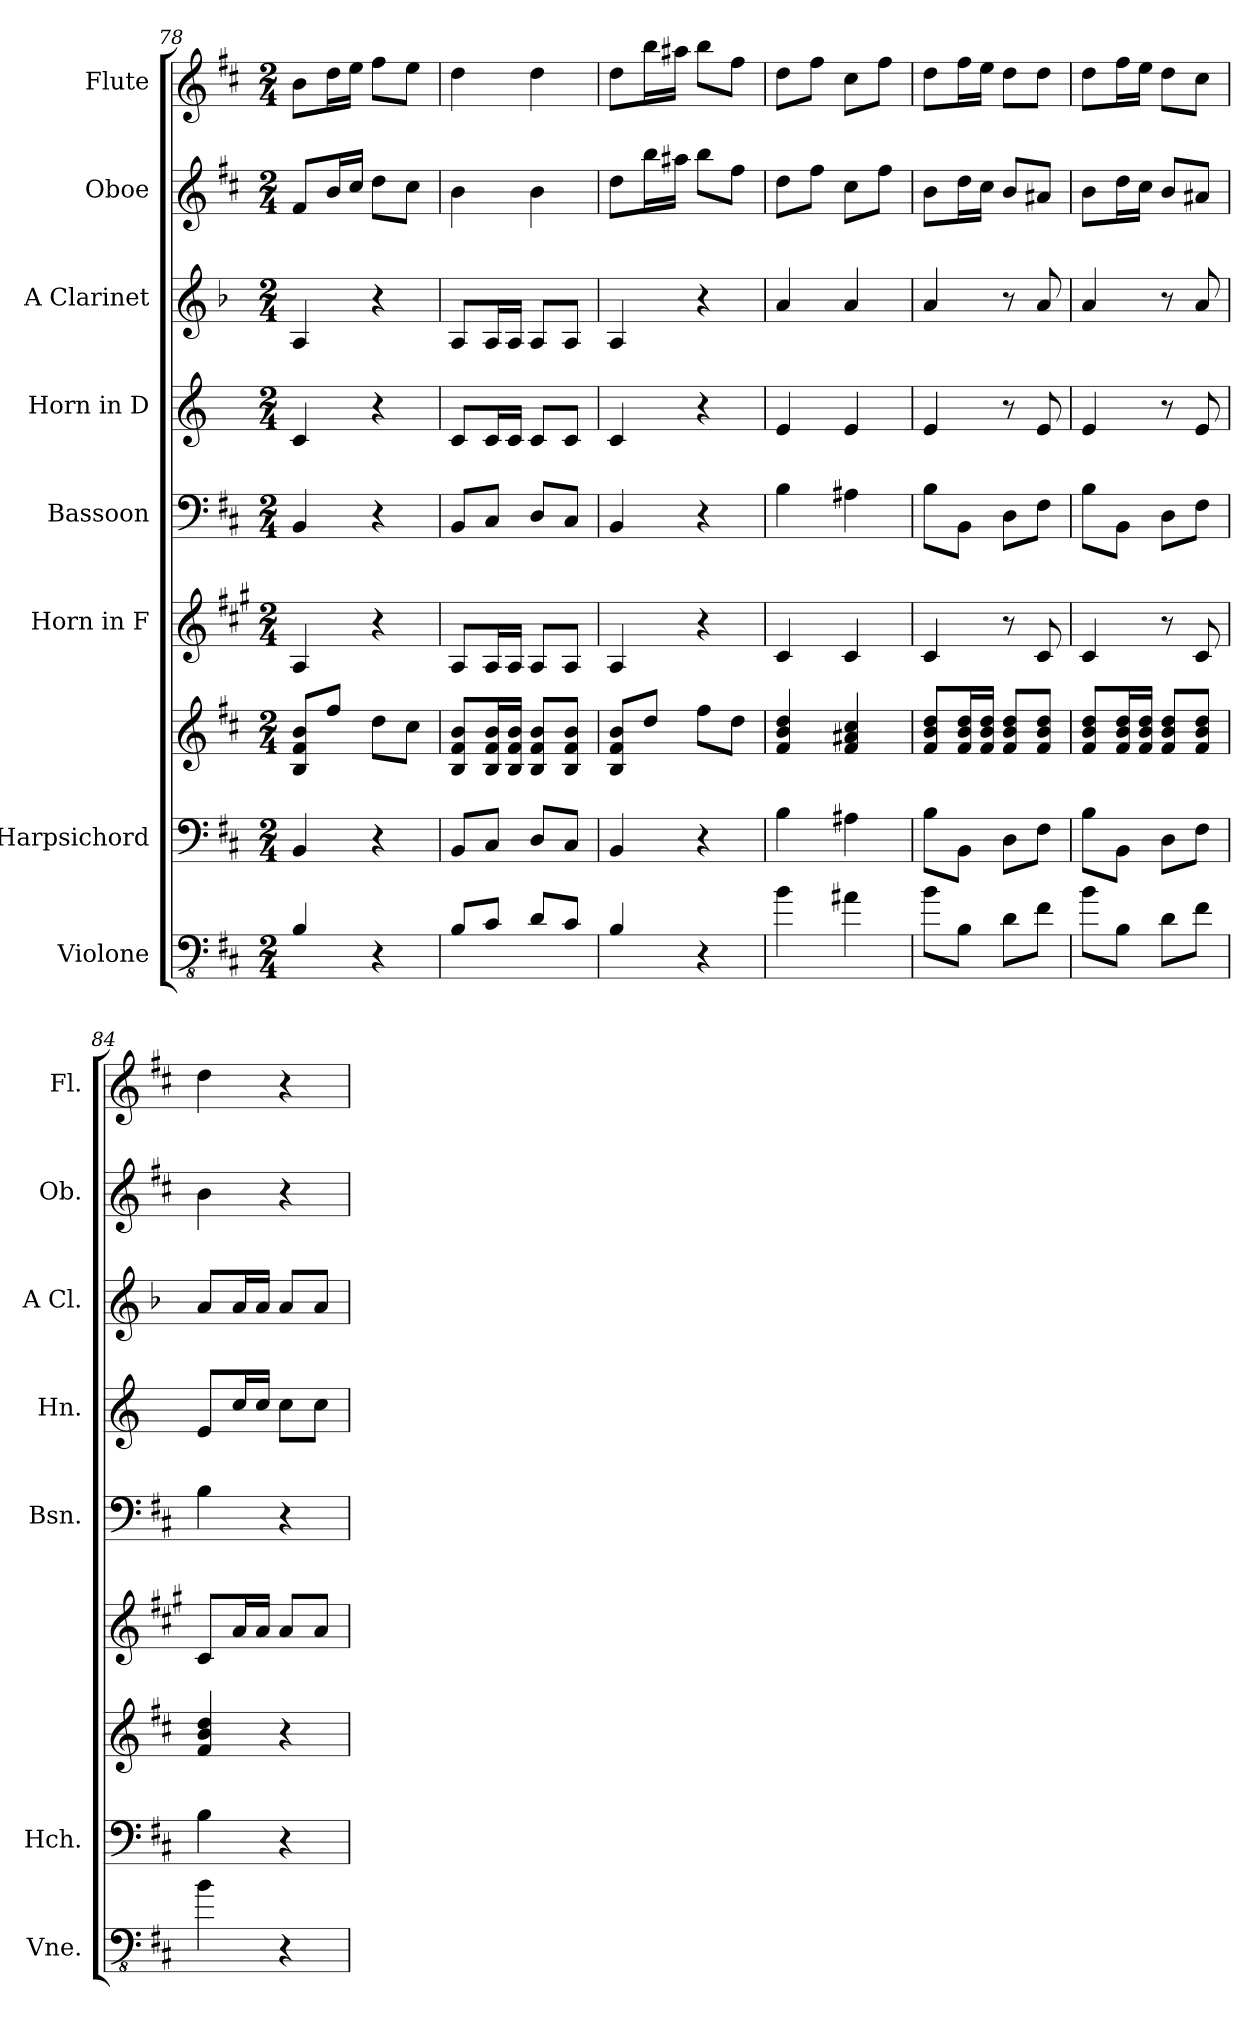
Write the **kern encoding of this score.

**kern	**kern	**kern	**kern	**kern	**kern	**kern	**kern	**kern
*part8	*part7	*part7	*part6	*part5	*part4	*part3	*part2	*part1
*staff9	*staff8	*staff7	*staff6	*staff5	*staff4	*staff3	*staff2	*staff1
*I"Violone	*I"Harpsichord	*	*I"Horn in F	*I"Bassoon	*I"Horn in D	*I"A Clarinet	*I"Oboe	*I"Flute
*I'Vne.	*I'Hch.	*	*	*I'Bsn.	*I'Hn.	*I'A Cl.	*I'Ob.	*I'Fl.
*clefFv4	*clefF4	*clefG2	*clefG2	*clefF4	*clefG2	*clefG2	*clefG2	*clefG2
*ITrd7c12	*	*	*ITrd4c7	*	*ITrd6c10	*ITrd2c3	*	*
*k[f#c#]	*k[f#c#]	*k[f#c#]	*k[f#c#]	*k[f#c#]	*k[f#c#]	*k[f#c#]	*k[f#c#]	*k[f#c#]
*M2/4	*M2/4	*M2/4	*M2/4	*M2/4	*M2/4	*M2/4	*M2/4	*M2/4
=78	=78	=78	=78	=78	=78	=78	=78	=78
4BBB/	4BB/	8B/ 8f#/ 8b/L	4D/	4BB/	4D/	4F#/	8f#/L	8b\L
.	.	8ff#/J	.	.	.	.	16b/L	16dd\L
.	.	.	.	.	.	.	16cc#/JJ	16ee\JJ
4r	4r	8dd\L	4r	4r	4r	4r	8dd\L	8ff#\L
.	.	8cc#\J	.	.	.	.	8cc#\J	8ee\J
=79	=79	=79	=79	=79	=79	=79	=79	=79
8BBB/L	8BB/L	8B/ 8f#/ 8b/L	8D/L	8BB/L	8D/L	8F#/L	4b\	4dd\
8CC#/J	8C#/J	16B/ 16f#/ 16b/L	16D/L	8C#/J	16D/L	16F#/L	.	.
.	.	16B/ 16f#/ 16b/JJ	16D/JJ	.	16D/JJ	16F#/JJ	.	.
8DD/L	8D/L	8B/ 8f#/ 8b/L	8D/L	8D/L	8D/L	8F#/L	4b\	4dd\
8CC#/J	8C#/J	8B/ 8f#/ 8b/J	8D/J	8C#/J	8D/J	8F#/J	.	.
=80	=80	=80	=80	=80	=80	=80	=80	=80
4BBB/	4BB/	8B/ 8f#/ 8b/L	4D/	4BB/	4D/	4F#/	8dd\L	8dd\L
.	.	8dd/J	.	.	.	.	16bb\L	16bb\L
.	.	.	.	.	.	.	16aa#X\JJ	16aa#X\JJ
4r	4r	8ff#\L	4r	4r	4r	4r	8bb\L	8bb\L
.	.	8dd\J	.	.	.	.	8ff#\J	8ff#\J
=81	=81	=81	=81	=81	=81	=81	=81	=81
4BB\	4B\	4f#/ 4b/ 4dd/	4F#/	4B\	4F#/	4f#/	8dd\L	8dd\L
.	.	.	.	.	.	.	8ff#\J	8ff#\J
4AA#X\	4A#X\	4f#/ 4a#X/ 4cc#/	4F#/	4A#X\	4F#/	4f#/	8cc#\L	8cc#\L
.	.	.	.	.	.	.	8ff#\J	8ff#\J
!!LO:PB:g=z
=82	=82	=82	=82	=82	=82	=82	=82	=82
8BB\L	8B\L	8f#/ 8b/ 8dd/L	4F#/	8B\L	4F#/	4f#/	8b\L	8dd\L
8BBB\J	8BB\J	16f#/ 16b/ 16dd/L	.	8BB\J	.	.	16dd\L	16ff#\L
.	.	16f#/ 16b/ 16dd/JJ	.	.	.	.	16cc#\JJ	16ee\JJ
8DD\L	8D\L	8f#/ 8b/ 8dd/L	8r	8D\L	8r	8r	8b/L	8dd\L
8FF#\J	8F#\J	8f#/ 8b/ 8dd/J	8F#/	8F#\J	8F#/	8f#/	8a#X/J	8dd\J
=83	=83	=83	=83	=83	=83	=83	=83	=83
8BB\L	8B\L	8f#/ 8b/ 8dd/L	4F#/	8B\L	4F#/	4f#/	8b\L	8dd\L
8BBB\J	8BB\J	16f#/ 16b/ 16dd/L	.	8BB\J	.	.	16dd\L	16ff#\L
.	.	16f#/ 16b/ 16dd/JJ	.	.	.	.	16cc#\JJ	16ee\JJ
8DD\L	8D\L	8f#/ 8b/ 8dd/L	8r	8D\L	8r	8r	8b/L	8dd\L
8FF#\J	8F#\J	8f#/ 8b/ 8dd/J	8F#/	8F#\J	8F#/	8f#/	8a#X/J	8cc#\J
=84	=84	=84	=84	=84	=84	=84	=84	=84
4BB\	4B\	4f#/ 4b/ 4dd/	8F#/L	4B\	8F#/L	8f#/L	4b\	4dd\
.	.	.	16d/L	.	16d/L	16f#/L	.	.
.	.	.	16d/JJ	.	16d/JJ	16f#/JJ	.	.
4r	4r	4r	8d/L	4r	8d\L	8f#/L	4r	4r
.	.	.	8d/J	.	8d\J	8f#/J	.	.
=	=	=	=	=	=	=	=	=
*-	*-	*-	*-	*-	*-	*-	*-	*-
